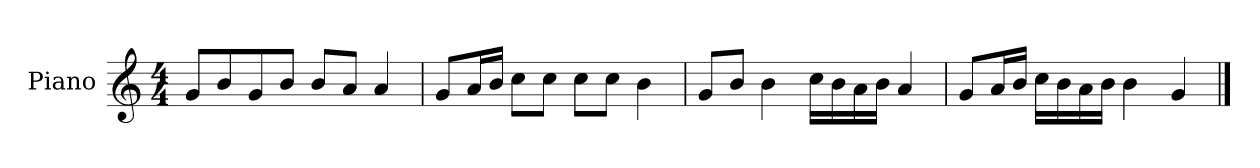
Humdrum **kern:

**kern
*part1
*staff1
*I"Piano
*I'P-no
*clefG2
*k[]
*M4/4
*MM90
=1
8g/L
8b/
8g/
8b/J
8b/L
8a/J
4a/
=2
8g/L
16a/L
16b/JJ
8cc\L
8cc\J
8cc\L
8cc\J
4b\
=3
8g/L
8b/J
4b\
16cc\LL
16b\
16a\
16b\JJ
4a/
=4
8g/L
16a/L
16b/JJ
16cc\LL
16b\
16a\
16b\JJ
4b\
4g/
==
*-
